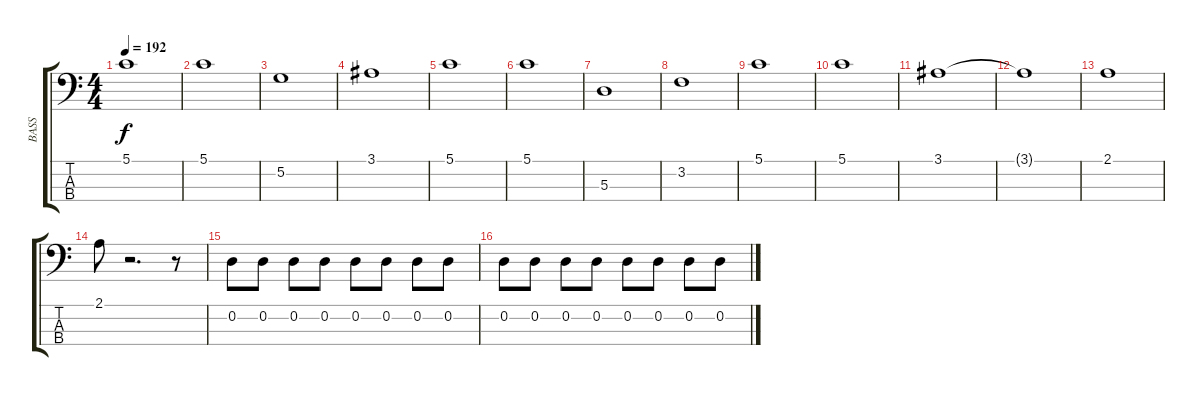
\track ("     BASS" "     BASS") {instrument fretlessbass}
\staff {score tabs}
\tuning (G2 D2 A1 E1) {hide}
\ts (4 4)
\tempo 192
\clef f4
\ks c
5.1.1{dy f} |
5.1.1 |
5.2.1 |
3.1.1 |
5.1.1 |
5.1.1 |
5.3.1 |
3.2.1 |
5.1.1 |
5.1.1 |
3.1.1 |
3.1{t}.1 |
2.1.1 |
2.1.8 r.2{d} r.8 |
0.2.8 0.2.8 0.2.8 0.2.8 0.2.8 0.2.8 0.2.8 0.2.8 |
0.2.8 0.2.8 0.2.8 0.2.8 0.2.8 0.2.8 0.2.8 0.2.8
